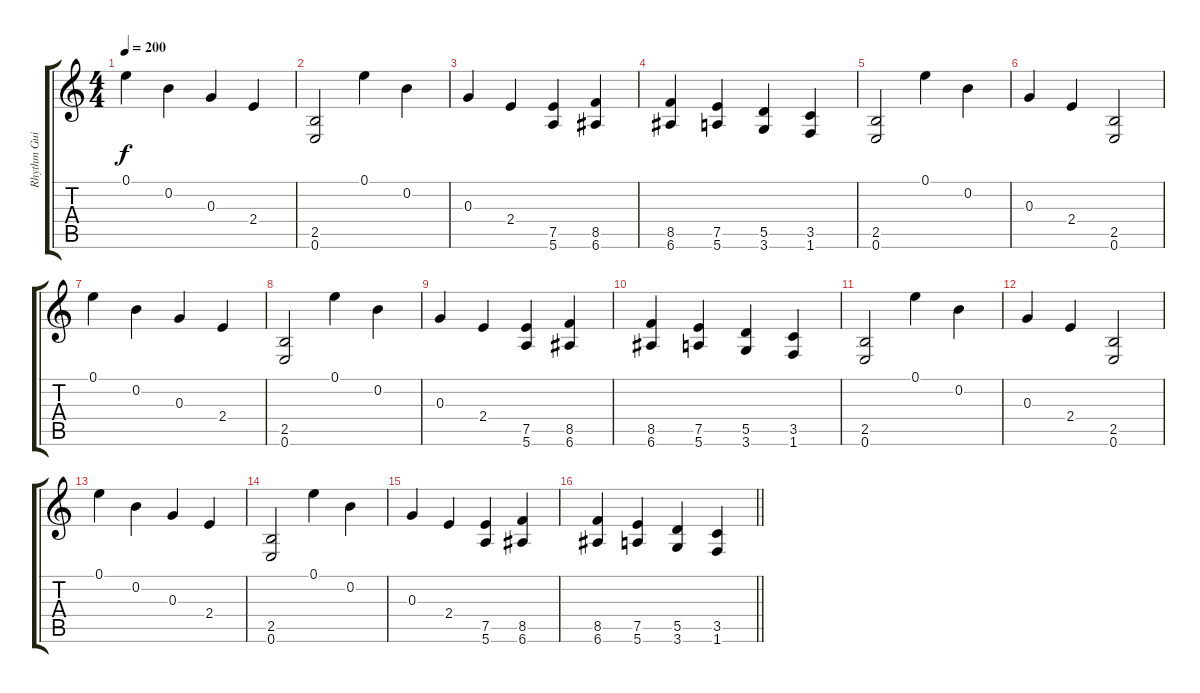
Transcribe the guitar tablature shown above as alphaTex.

\track ("Rhythm Guitar" "Rhythm Gui") {instrument distortionguitar}
\staff {score tabs}
\tuning (E4 B3 G3 D3 A2 E2) {hide}
\ts (4 4)
\tempo 200
\clef g2
\ks c
0.1.4{dy f} 0.2.4 0.3.4 2.4.4 |
(2.5 0.6).2 0.1.4 0.2.4 |
0.3.4 2.4.4 (7.5 5.6).4 (8.5 6.6).4 |
(8.5 6.6).4 (7.5 5.6).4 (5.5 3.6).4 (3.5 1.6).4 |
(2.5 0.6).2 0.1.4 0.2.4 |
0.3.4 2.4.4 (2.5 0.6).2 |
0.1.4 0.2.4 0.3.4 2.4.4 |
(2.5 0.6).2 0.1.4 0.2.4 |
0.3.4 2.4.4 (7.5 5.6).4 (8.5 6.6).4 |
(8.5 6.6).4 (7.5 5.6).4 (5.5 3.6).4 (3.5 1.6).4 |
(2.5 0.6).2 0.1.4 0.2.4 |
0.3.4 2.4.4 (2.5 0.6).2 |
0.1.4 0.2.4 0.3.4 2.4.4 |
(2.5 0.6).2 0.1.4 0.2.4 |
0.3.4 2.4.4 (7.5 5.6).4 (8.5 6.6).4 |
\barLineRight lightlight
(8.5 6.6).4 (7.5 5.6).4 (5.5 3.6).4 (3.5 1.6).4
